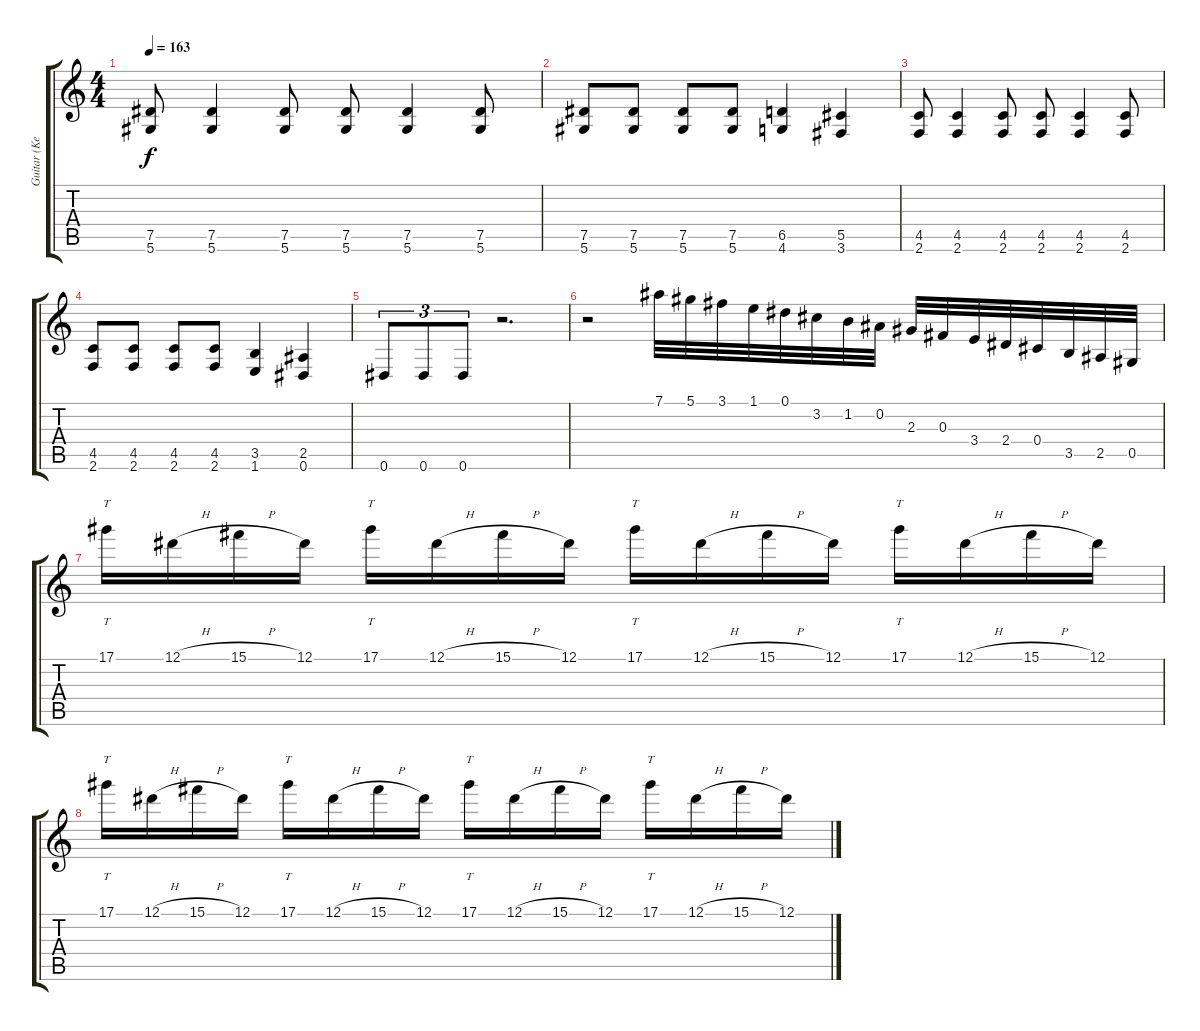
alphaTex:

\track ("Guitar (Kerry King)" "Guitar (Ke") {instrument distortionguitar}
\staff {score tabs}
\tuning (Eb4 Bb3 Gb3 Db3 Ab2 Eb2) {hide}
\ts (4 4)
\tempo 163
\clef g2
\ks c
(7.5 5.6).8{dy f} (7.5 5.6).4 (7.5 5.6).8 (7.5 5.6).8 (7.5 5.6).4 (7.5 5.6).8 |
(7.5 5.6).8 (7.5 5.6).8 (7.5 5.6).8 (7.5 5.6).8 (6.5 4.6).4 (5.5 3.6).4 |
(4.5 2.6).8 (4.5 2.6).4 (4.5 2.6).8 (4.5 2.6).8 (4.5 2.6).4 (4.5 2.6).8 |
(4.5 2.6).8 (4.5 2.6).8 (4.5 2.6).8 (4.5 2.6).8 (3.5 1.6).4 (2.5 0.6).4 |
0.6.8{tu (3 2)} 0.6.8{tu (3 2)} 0.6.8{tu (3 2)} r.2{d} |
r.2 7.1.32{instrument guitarfretnoise} 5.1.32 3.1.32 1.1.32 0.1.32 3.2.32 1.2.32 0.2.32 2.3.32 0.3.32 3.4.32 2.4.32 0.4.32 3.5.32 2.5.32 0.5.32 |
17.1.16{tt instrument distortionguitar} 12.1{h}.16 15.1{h}.16 12.1.16 17.1.16{tt} 12.1{h}.16 15.1{h}.16 12.1.16 17.1.16{tt} 12.1{h}.16 15.1{h}.16 12.1.16 17.1.16{tt} 12.1{h}.16 15.1{h}.16 12.1.16 |
17.1.16{tt} 12.1{h}.16 15.1{h}.16 12.1.16 17.1.16{tt} 12.1{h}.16 15.1{h}.16 12.1.16 17.1.16{tt} 12.1{h}.16 15.1{h}.16 12.1.16 17.1.16{tt} 12.1{h}.16 15.1{h}.16 12.1.16
